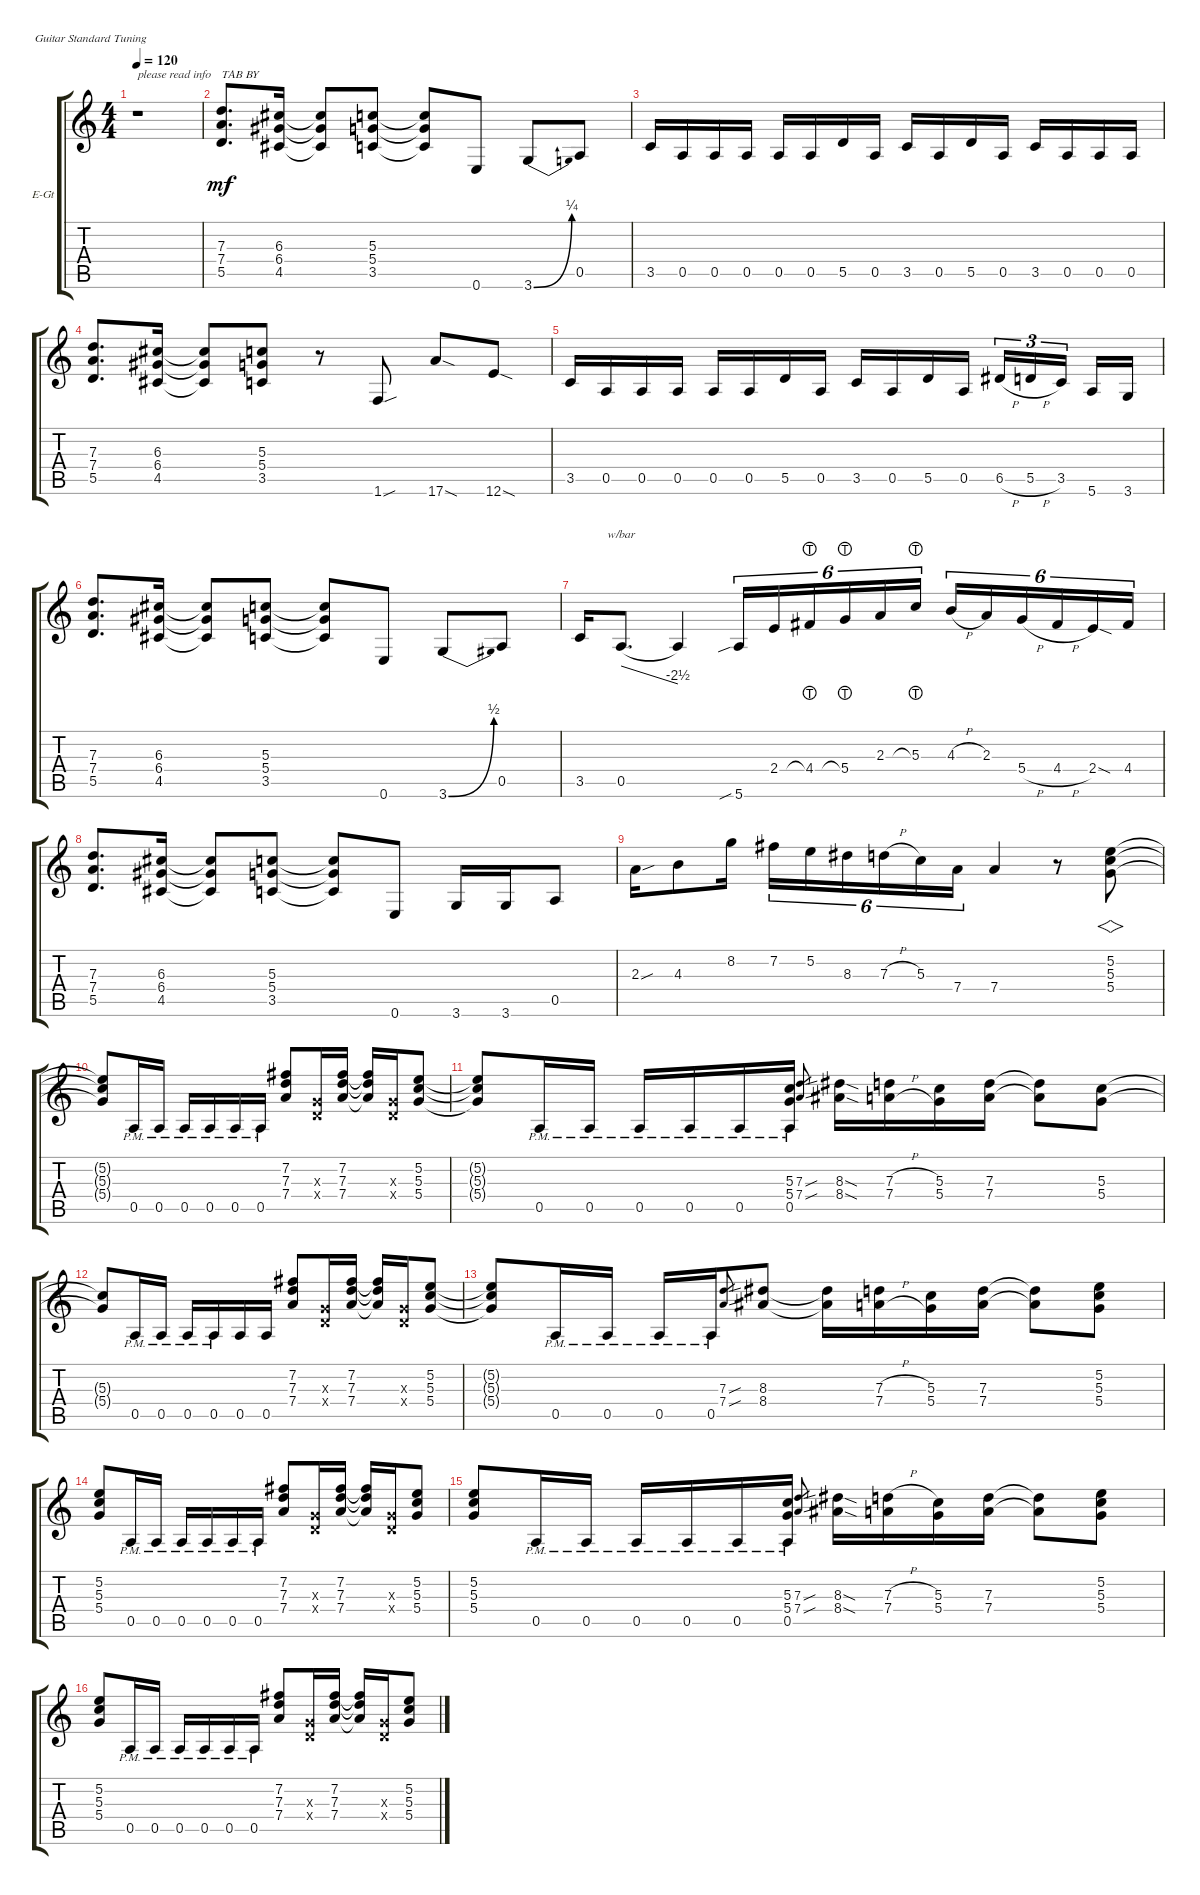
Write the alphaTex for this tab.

\defaultSystemsLayout 4
\bracketExtendMode groupsimilarinstruments
\firstSystemTrackNameOrientation horizontal
\otherSystemsTrackNameOrientation horizontal
\track ("VINNIE VINCENT" "E-Gt") {solo instrument distortionguitar}
\staff {score tabs}
\tuning (E4 B3 G3 D3 A2 E2)
\ts (4 4)
\tempo 120
\clef g2
\ks c
r.1{txt "please read info" dy mf instrument distortionguitar} |
(5.5 7.4 7.3).8{d txt "TAB BY"} (6.3 6.4 4.5).16 (6.3{t} 6.4{t} 4.5{t}).8 (3.5 5.4 5.3).8 (3.5{t} 5.4{t} 5.3{t}).8 0.6.8 3.6{be (bend 0 0 22.2 1)}.8 0.5.8 |
3.5.16 0.5.16 0.5.16 0.5.16 0.5.16 0.5.16 5.5.16 0.5.16 3.5.16 0.5.16 5.5.16 0.5.16 3.5.16 0.5.16 0.5.16 0.5.16 |
(5.5 7.4 7.3).8{d} (6.3 6.4 4.5).16 (6.3{t} 6.4{t} 4.5{t}).8 (3.5 5.4 5.3).8 r.8 1.6{sou}.8 17.6{sod}.8 12.6{sod}.8 |
3.5.16 0.5.16 0.5.16 0.5.16 0.5.16 0.5.16 5.5.16 0.5.16 3.5.16 0.5.16 5.5.16 0.5.16 6.5{h}.16{tu (3 2)} 5.5{h}.16{tu (3 2)} 3.5.16{tu (3 2)} 5.6.16 3.6.16 |
(5.5 7.4 7.3).8{d} (6.3 6.4 4.5).16 (6.3{t} 6.4{t} 4.5{t}).8 (3.5 5.4 5.3).8 (3.5{t} 5.4{t} 5.3{t}).8 0.6.8 3.6{be (bend 0 0 27 2)}.8 0.5.8 |
3.5.16 0.5.8{d tbe (dive default 0 0 45 -10)} 0.5{t}.4 5.6{sib}.16{tu (6 4)} 2.4.16{tu (6 4)} 4.4{lht}.16{tu (6 4)} 5.4{lht}.16{tu (6 4)} 2.3.16{tu (6 4)} 5.3{lht}.16{tu (6 4)} 4.3{h}.16{tu (6 4)} 2.3.16{tu (6 4)} 5.4{h}.16{tu (6 4)} 4.4{h}.16{tu (6 4)} 2.4{sod}.16{tu (6 4)} 4.4.16{tu (6 4)} |
(5.5 7.4 7.3).8{d} (6.3 6.4 4.5).16 (6.3{t} 6.4{t} 4.5{t}).8 (3.5 5.4 5.3).8 (3.5{t} 5.4{t} 5.3{t}).8 0.6.8 3.6.16 3.6.16 0.5.8 |
2.3{sou}.16 4.3.8 8.2.16 7.2.16{tu (6 4)} 5.2.16{tu (6 4)} 8.3.16{tu (6 4)} 7.3{h}.16{tu (6 4)} 5.3.16{tu (6 4)} 7.4.16{tu (6 4)} 7.4.4 r.8 (5.2 5.3 5.4).8{vs} |
(5.2{t} 5.3{t} 5.4{t}).8 0.5{pm}.16 0.5{pm}.16 0.5{pm}.16 0.5{pm}.16 0.5{pm}.16 0.5{pm}.16 (7.2 7.3 7.4).8 (0.4{x} 0.3{x}).16 (7.2 7.3 7.4).16 (7.2{t} 7.3{t} 7.4{t}).16 (0.4{x} 0.3{x}).16 (5.2 5.3 5.4).8 |
(5.2{t} 5.3{t} 5.4{t}).8 0.5{pm}.16 0.5{pm}.16 0.5{pm}.16 0.5{pm}.16 0.5{pm}.16 (0.5{pm} 5.4 5.3).16 (7.3{sou} 7.4{sou}).8{gr} (8.3{sod} 8.4{sod}).16 (7.3{h} 7.4{h}).16 (5.4 5.3).16 (7.3 7.4).16 (7.3{t} 7.4{t}).8 (5.4 5.3).8 |
(5.4{t} 5.3{t}).8 0.5{pm}.16 0.5{pm}.16 0.5{pm}.16 0.5{pm}.16 0.5.16 0.5.16 (7.2 7.3 7.4).8 (0.4{x} 0.3{x}).16 (7.2 7.3 7.4).16 (7.2{t} 7.3{t} 7.4{t}).16 (0.4{x} 0.3{x}).16 (5.2 5.3 5.4).8 |
(5.2{t} 5.3{t} 5.4{t}).8 0.5{pm}.16 0.5{pm}.16 0.5{pm}.16 0.5{pm}.16 (7.3{sou} 7.4{sou}).8{gr} (8.4 8.3).8 (8.4{t} 8.3{t}).16 (7.3{h} 7.4{h}).16 (5.4 5.3).16 (7.4 7.3).16 (7.4{t} 7.3{t}).8 (5.2 5.3 5.4).8 |
(5.2 5.3 5.4).8 0.5{pm}.16 0.5{pm}.16 0.5{pm}.16 0.5{pm}.16 0.5{pm}.16 0.5{pm}.16 (7.4 7.3 7.2).8 (0.3{x} 0.4{x}).16 (7.4 7.3 7.2).16 (7.4{t} 7.3{t} 7.2{t}).16 (0.3{x} 0.4{x}).16 (5.4 5.3 5.2).8 |
(5.2 5.3 5.4).8 0.5{pm}.16 0.5{pm}.16 0.5{pm}.16 0.5{pm}.16 0.5{pm}.16 (0.5{pm} 5.4 5.3).16 (7.3{sou} 7.4{sou}).8{gr} (8.4{sod} 8.3{sod}).16 (7.4 7.3{h}).16 (5.4 5.3).16 (7.3 7.4).16 (7.3{t} 7.4{t}).8 (5.2 5.3 5.4).8 |
(5.2 5.3 5.4).8 0.5{pm}.16 0.5{pm}.16 0.5{pm}.16 0.5{pm}.16 0.5{pm}.16 0.5{pm}.16 (7.4 7.3 7.2).8 (0.3{x} 0.4{x}).16 (7.4 7.3 7.2).16 (7.4{t} 7.3{t} 7.2{t}).16 (0.3{x} 0.4{x}).16 (5.4 5.3 5.2).8
